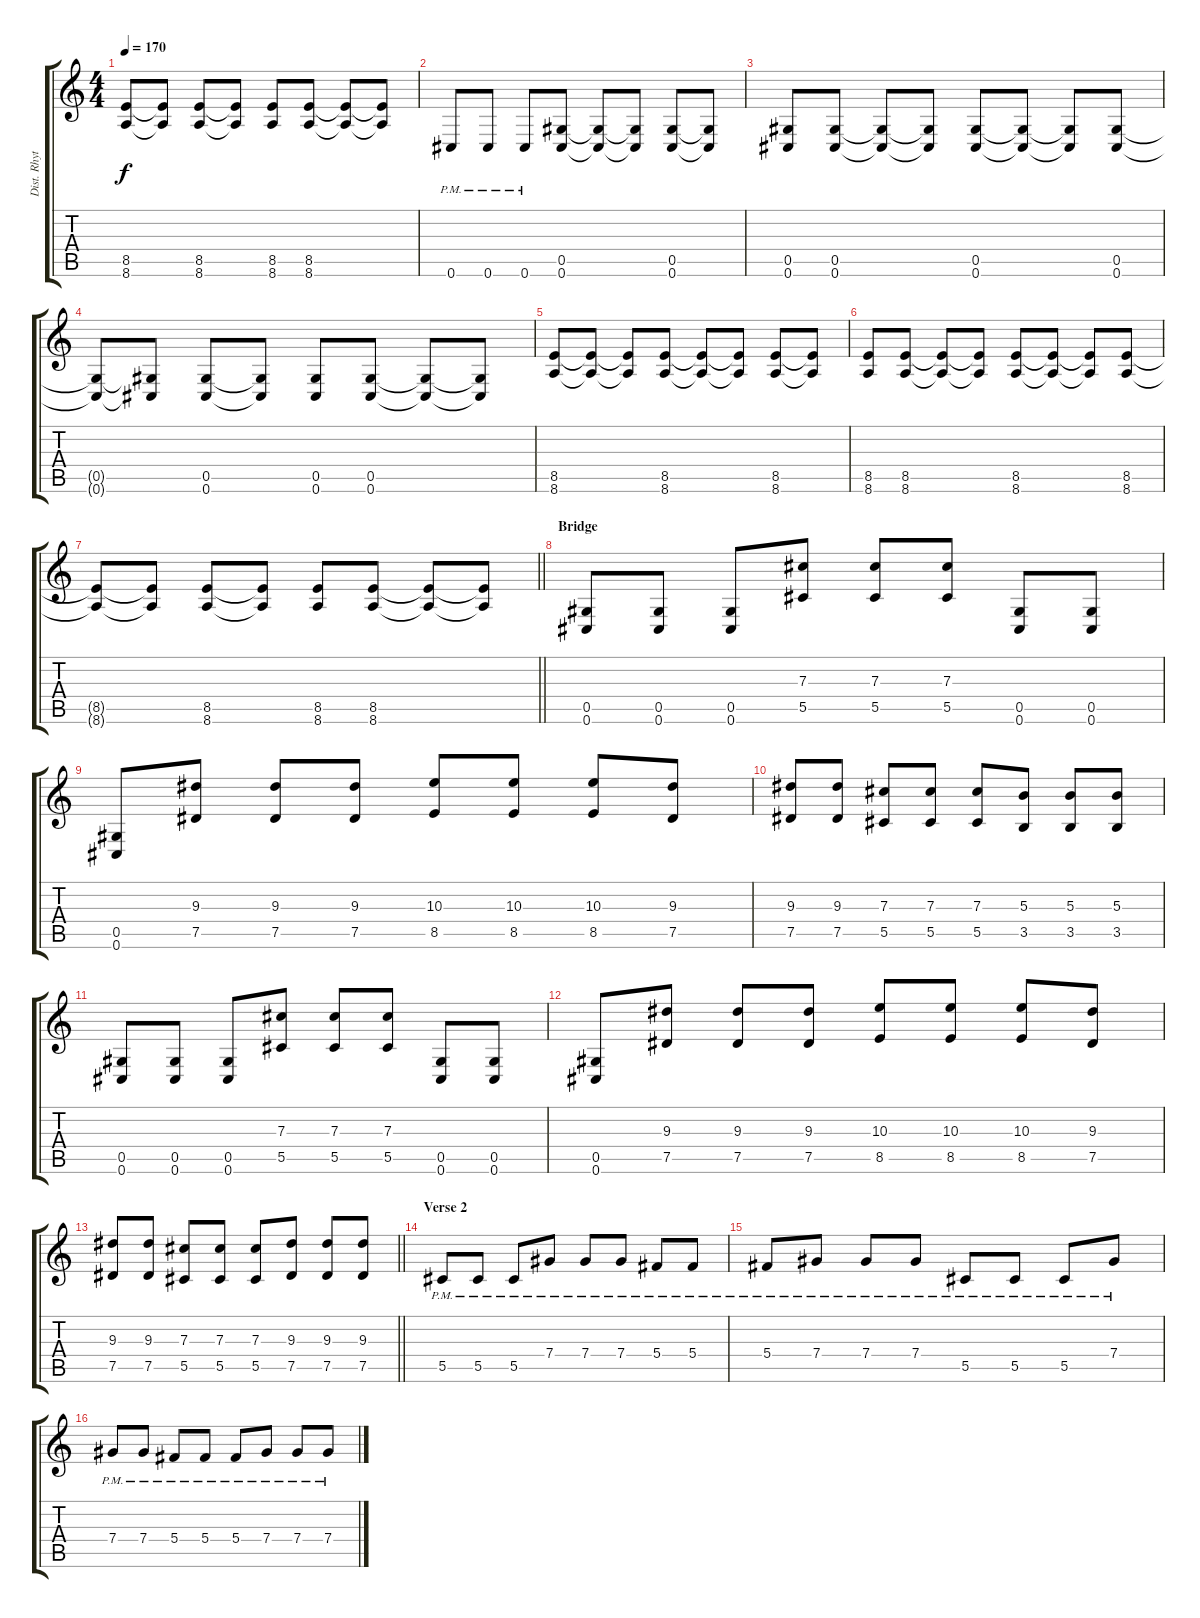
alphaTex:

\track ("Dist. Rhytm Guitar [L]" "Dist. Rhyt") {instrument distortionguitar}
\staff {score tabs}
\tuning (Eb4 Bb3 Gb3 Db3 Ab2 Db2) {hide}
\ts (4 4)
\tempo 170
\clef g2
\ks c
(8.5{t} 8.6{t}).8{dy f} (8.5{t} 8.6{t}).8 (8.5 8.6).8 (8.5{t} 8.6{t}).8 (8.5 8.6).8 (8.5 8.6).8 (8.5{t} 8.6{t}).8 (8.5{t} 8.6{t}).8 |
0.6{pm}.8 0.6{pm}.8 0.6{pm}.8 (0.5 0.6).8 (0.5{t} 0.6{t}).8 (0.5{t} 0.6{t}).8 (0.5 0.6).8 (0.5{t} 0.6{t}).8 |
(0.5 0.6).8 (0.5 0.6).8 (0.5{t} 0.6{t}).8 (0.5{t} 0.6{t}).8 (0.5 0.6).8 (0.5{t} 0.6{t}).8 (0.5{t} 0.6{t}).8 (0.5 0.6).8 |
(0.5{t} 0.6{t}).8 (0.5{t} 0.6{t}).8 (0.5 0.6).8 (0.5{t} 0.6{t}).8 (0.5 0.6).8 (0.5 0.6).8 (0.5{t} 0.6{t}).8 (0.5{t} 0.6{t}).8 |
(8.5 8.6).8 (8.5{t} 8.6{t}).8 (8.5{t} 8.6{t}).8 (8.5 8.6).8 (8.5{t} 8.6{t}).8 (8.5{t} 8.6{t}).8 (8.5 8.6).8 (8.5{t} 8.6{t}).8 |
(8.5 8.6).8 (8.5 8.6).8 (8.5{t} 8.6{t}).8 (8.5{t} 8.6{t}).8 (8.5 8.6).8 (8.5{t} 8.6{t}).8 (8.5{t} 8.6{t}).8 (8.5 8.6).8 |
\barLineRight lightlight
(8.5{t} 8.6{t}).8 (8.5{t} 8.6{t}).8 (8.5 8.6).8 (8.5{t} 8.6{t}).8 (8.5 8.6).8 (8.5 8.6).8 (8.5{t} 8.6{t}).8 (8.5{t} 8.6{t}).8 |
\section ("" "Bridge")
(0.5 0.6).8 (0.5 0.6).8 (0.5 0.6).8 (7.3 5.5).8 (7.3 5.5).8 (7.3 5.5).8 (0.5 0.6).8 (0.5 0.6).8 |
(0.5 0.6).8 (9.3 7.5).8 (9.3 7.5).8 (9.3 7.5).8 (10.3 8.5).8 (10.3 8.5).8 (10.3 8.5).8 (9.3 7.5).8 |
(9.3 7.5).8 (9.3 7.5).8 (7.3 5.5).8 (7.3 5.5).8 (7.3 5.5).8 (5.3 3.5).8 (5.3 3.5).8 (5.3 3.5).8 |
(0.5 0.6).8 (0.5 0.6).8 (0.5 0.6).8 (7.3 5.5).8 (7.3 5.5).8 (7.3 5.5).8 (0.5 0.6).8 (0.5 0.6).8 |
(0.5 0.6).8 (9.3 7.5).8 (9.3 7.5).8 (9.3 7.5).8 (10.3 8.5).8 (10.3 8.5).8 (10.3 8.5).8 (9.3 7.5).8 |
\barLineRight lightlight
(9.3 7.5).8 (9.3 7.5).8 (7.3 5.5).8 (7.3 5.5).8 (7.3 5.5).8 (9.3 7.5).8 (9.3 7.5).8 (9.3 7.5).8 |
\section ("" "Verse 2")
5.5{pm}.8 5.5{pm}.8 5.5{pm}.8 7.4{pm}.8 7.4{pm}.8 7.4{pm}.8 5.4{pm}.8 5.4{pm}.8 |
5.4{pm}.8 7.4{pm}.8 7.4{pm}.8 7.4{pm}.8 5.5{pm}.8 5.5{pm}.8 5.5{pm}.8 7.4{pm}.8 |
7.4{pm}.8 7.4{pm}.8 5.4{pm}.8 5.4{pm}.8 5.4{pm}.8 7.4{pm}.8 7.4{pm}.8 7.4{pm}.8
